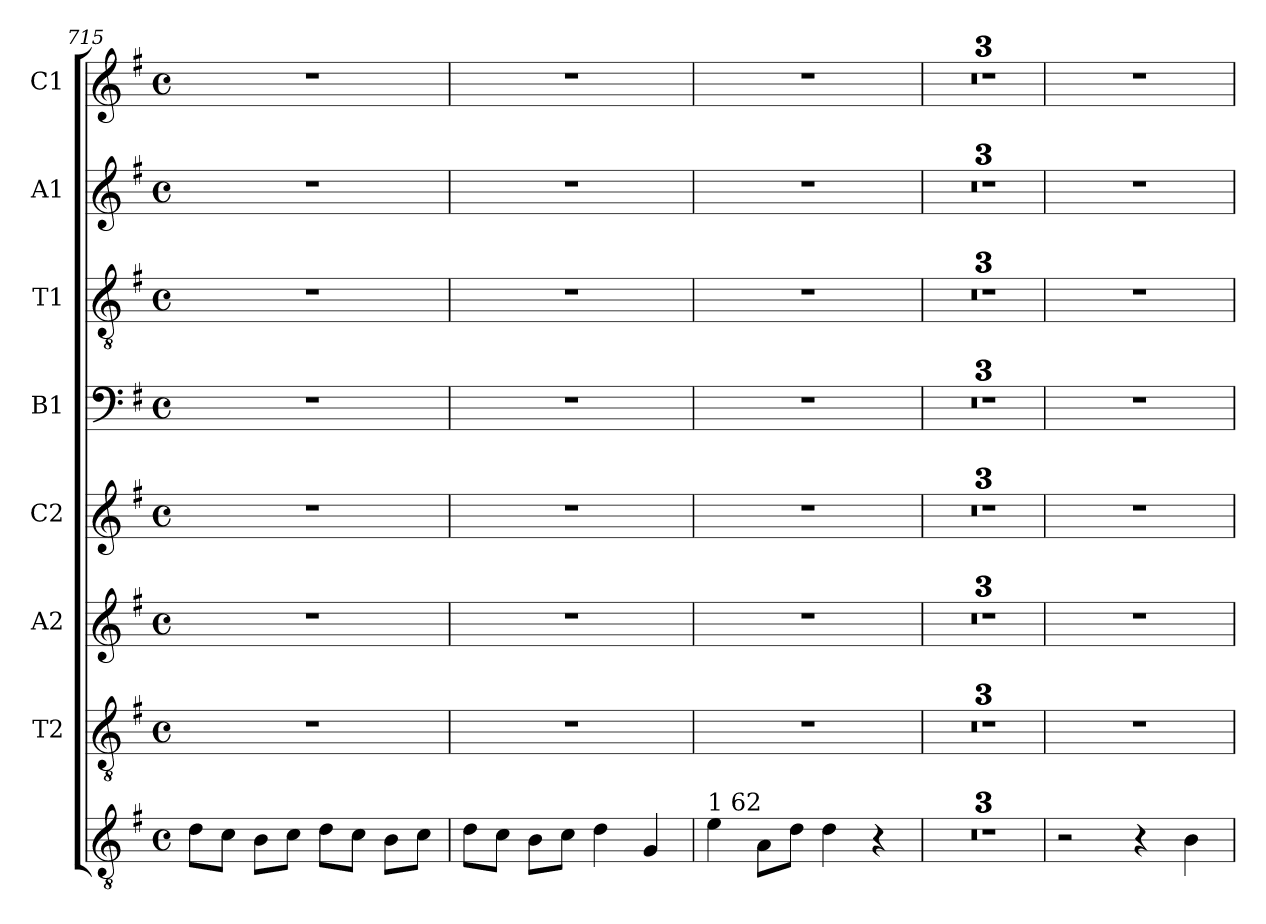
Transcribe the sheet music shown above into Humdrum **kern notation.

**kern	**kern	**kern	**kern	**kern	**kern	**kern	**kern
*part8	*part7	*part6	*part5	*part4	*part3	*part2	*part1
*staff8	*staff7	*staff6	*staff5	*staff4	*staff3	*staff2	*staff1
*	*I"T2	*I"A2	*I"C2	*I"B1	*I"T1	*I"A1	*I"C1
*	*I'T2	*I'A2	*I'C2	*I'B1	*I'T1	*I'A1	*I'C1
*clefGv2	*clefGv2	*clefG2	*clefG2	*clefF4	*clefGv2	*clefG2	*clefG2
*k[f#]	*k[f#]	*k[f#]	*k[f#]	*k[f#]	*k[f#]	*k[f#]	*k[f#]
*G:	*G:	*G:	*G:	*G:	*G:	*G:	*G:
*M4/4	*M4/4	*M4/4	*M4/4	*M4/4	*M4/4	*M4/4	*M4/4
*met(c)	*met(c)	*met(c)	*met(c)	*met(c)	*met(c)	*met(c)	*met(c)
=715	=715	=715	=715	=715	=715	=715	=715
8d\L	1r	1r	1r	1r	1r	1r	1r
8c\J	.	.	.	.	.	.	.
8B\L	.	.	.	.	.	.	.
8c\J	.	.	.	.	.	.	.
8d\L	.	.	.	.	.	.	.
8c\J	.	.	.	.	.	.	.
8B\L	.	.	.	.	.	.	.
8c\J	.	.	.	.	.	.	.
=716	=716	=716	=716	=716	=716	=716	=716
8d\L	1r	1r	1r	1r	1r	1r	1r
8c\J	.	.	.	.	.	.	.
8B\L	.	.	.	.	.	.	.
8c\J	.	.	.	.	.	.	.
4d\	.	.	.	.	.	.	.
4G/	.	.	.	.	.	.	.
!!LO:LB:g=z
=717	=717	=717	=717	=717	=717	=717	=717
!LO:TX:a:t=1 62	!	!	!	!	!	!	!
4e\	1r	1r	1r	1r	1r	1r	1r
8A\L	.	.	.	.	.	.	.
8d\J	.	.	.	.	.	.	.
4d\	.	.	.	.	.	.	.
4r	.	.	.	.	.	.	.
=718	=718	=718	=718	=718	=718	=718	=718
1r	1r	1r	1r	1r	1r	1r	1r
=719	=719	=719	=719	=719	=719	=719	=719
1r	1r	1r	1r	1r	1r	1r	1r
=720	=720	=720	=720	=720	=720	=720	=720
1r	1r	1r	1r	1r	1r	1r	1r
=721	=721	=721	=721	=721	=721	=721	=721
2r	1r	1r	1r	1r	1r	1r	1r
4r	.	.	.	.	.	.	.
4B\	.	.	.	.	.	.	.
=	=	=	=	=	=	=	=
*-	*-	*-	*-	*-	*-	*-	*-
